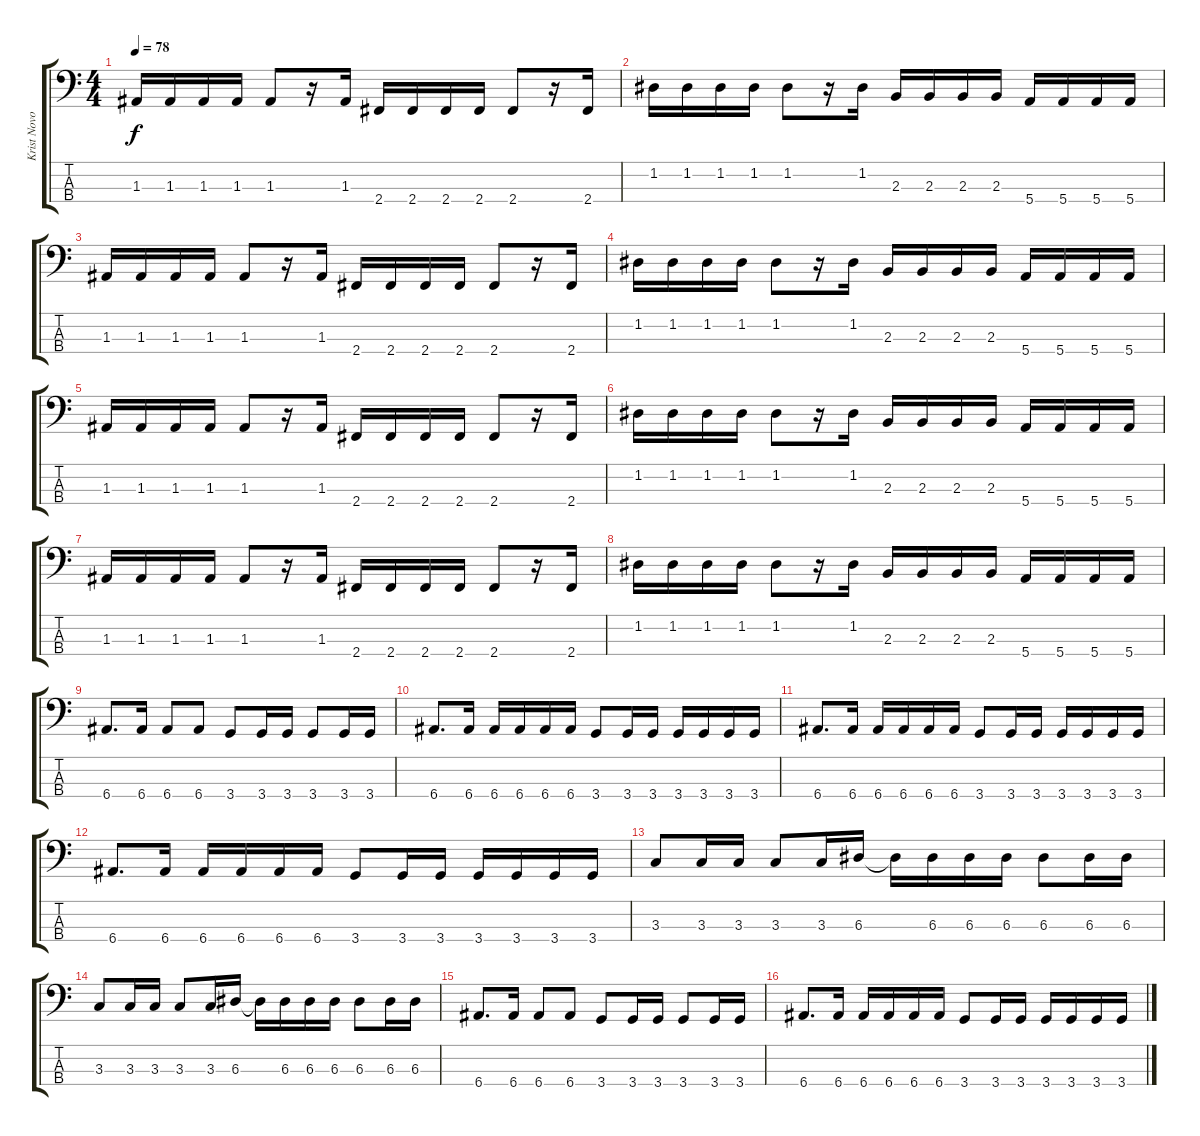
\track ("Krist Novoselic" "Krist Novo") {instrument electricbassfinger}
\staff {score tabs}
\tuning (G2 D2 A1 E1) {hide}
\ts (4 4)
\tempo 78
\clef f4
\ks c
1.3.16{dy f} 1.3.16 1.3.16 1.3.16 1.3.8 r.16 1.3.16 2.4.16 2.4.16 2.4.16 2.4.16 2.4.8 r.16 2.4.16 |
1.2.16 1.2.16 1.2.16 1.2.16 1.2.8 r.16 1.2.16 2.3.16 2.3.16 2.3.16 2.3.16 5.4.16 5.4.16 5.4.16 5.4.16 |
1.3.16 1.3.16 1.3.16 1.3.16 1.3.8 r.16 1.3.16 2.4.16 2.4.16 2.4.16 2.4.16 2.4.8 r.16 2.4.16 |
1.2.16 1.2.16 1.2.16 1.2.16 1.2.8 r.16 1.2.16 2.3.16 2.3.16 2.3.16 2.3.16 5.4.16 5.4.16 5.4.16 5.4.16 |
1.3.16 1.3.16 1.3.16 1.3.16 1.3.8 r.16 1.3.16 2.4.16 2.4.16 2.4.16 2.4.16 2.4.8 r.16 2.4.16 |
1.2.16 1.2.16 1.2.16 1.2.16 1.2.8 r.16 1.2.16 2.3.16 2.3.16 2.3.16 2.3.16 5.4.16 5.4.16 5.4.16 5.4.16 |
1.3.16 1.3.16 1.3.16 1.3.16 1.3.8 r.16 1.3.16 2.4.16 2.4.16 2.4.16 2.4.16 2.4.8 r.16 2.4.16 |
1.2.16 1.2.16 1.2.16 1.2.16 1.2.8 r.16 1.2.16 2.3.16 2.3.16 2.3.16 2.3.16 5.4.16 5.4.16 5.4.16 5.4.16 |
6.4.8{d} 6.4.16 6.4.8 6.4.8 3.4.8 3.4.16 3.4.16 3.4.8 3.4.16 3.4.16 |
6.4.8{d} 6.4.16 6.4.16 6.4.16 6.4.16 6.4.16 3.4.8 3.4.16 3.4.16 3.4.16 3.4.16 3.4.16 3.4.16 |
6.4.8{d} 6.4.16 6.4.16 6.4.16 6.4.16 6.4.16 3.4.8 3.4.16 3.4.16 3.4.16 3.4.16 3.4.16 3.4.16 |
6.4.8{d} 6.4.16 6.4.16 6.4.16 6.4.16 6.4.16 3.4.8 3.4.16 3.4.16 3.4.16 3.4.16 3.4.16 3.4.16 |
3.3.8 3.3.16 3.3.16 3.3.8 3.3.16 6.3.16 6.3{t}.16 6.3.16 6.3.16 6.3.16 6.3.8 6.3.16 6.3.16 |
3.3.8 3.3.16 3.3.16 3.3.8 3.3.16 6.3.16 6.3{t}.16 6.3.16 6.3.16 6.3.16 6.3.8 6.3.16 6.3.16 |
6.4.8{d} 6.4.16 6.4.8 6.4.8 3.4.8 3.4.16 3.4.16 3.4.8 3.4.16 3.4.16 |
6.4.8{d} 6.4.16 6.4.16 6.4.16 6.4.16 6.4.16 3.4.8 3.4.16 3.4.16 3.4.16 3.4.16 3.4.16 3.4.16
